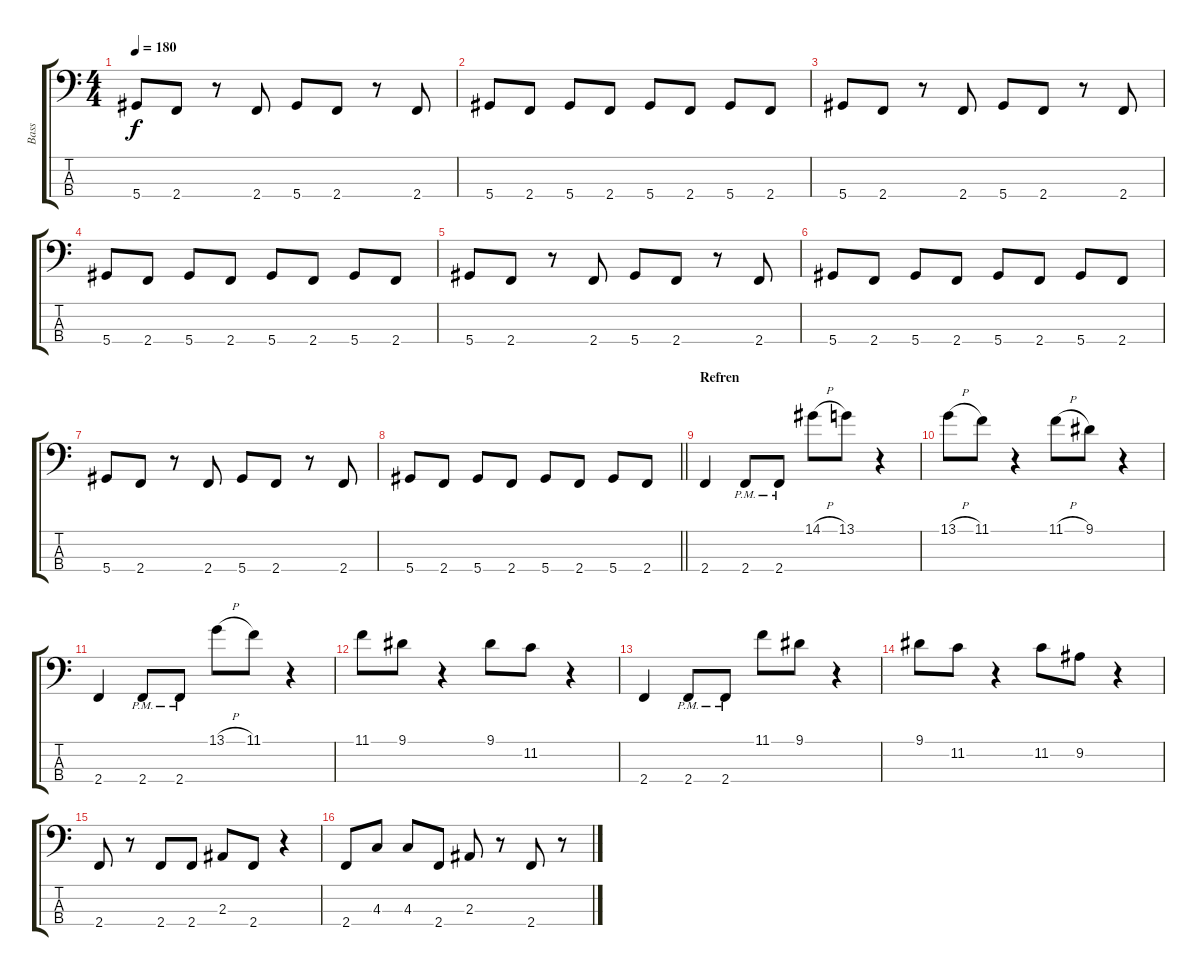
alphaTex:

\track ("Bass" "Bass") {instrument electricbassfinger}
\staff {score tabs}
\tuning (Gb2 Db2 Ab1 Eb1) {hide}
\ts (4 4)
\tempo 180
\clef f4
\ks c
5.4.8{dy f} 2.4.8 r.8 2.4.8 5.4.8 2.4.8 r.8 2.4.8 |
5.4.8 2.4.8 5.4.8 2.4.8 5.4.8 2.4.8 5.4.8 2.4.8 |
5.4.8 2.4.8 r.8 2.4.8 5.4.8 2.4.8 r.8 2.4.8 |
5.4.8 2.4.8 5.4.8 2.4.8 5.4.8 2.4.8 5.4.8 2.4.8 |
5.4.8 2.4.8 r.8 2.4.8 5.4.8 2.4.8 r.8 2.4.8 |
5.4.8 2.4.8 5.4.8 2.4.8 5.4.8 2.4.8 5.4.8 2.4.8 |
5.4.8 2.4.8 r.8 2.4.8 5.4.8 2.4.8 r.8 2.4.8 |
\barLineRight lightlight
5.4.8 2.4.8 5.4.8 2.4.8 5.4.8 2.4.8 5.4.8 2.4.8 |
\section ("" "Refren")
2.4.4 2.4{pm}.8 2.4{pm}.8 14.1{h}.8 13.1.8 r.4 |
13.1{h}.8 11.1.8 r.4 11.1{h}.8 9.1.8 r.4 |
2.4.4 2.4{pm}.8 2.4{pm}.8 13.1{h}.8 11.1.8 r.4 |
11.1.8 9.1.8 r.4 9.1.8 11.2.8 r.4 |
2.4.4 2.4{pm}.8 2.4{pm}.8 11.1.8 9.1.8 r.4 |
9.1.8 11.2.8 r.4 11.2.8 9.2.8 r.4 |
2.4.8 r.8 2.4.8 2.4.8 2.3.8 2.4.8 r.4 |
2.4.8 4.3.8 4.3.8 2.4.8 2.3.8 r.8 2.4.8 r.8
